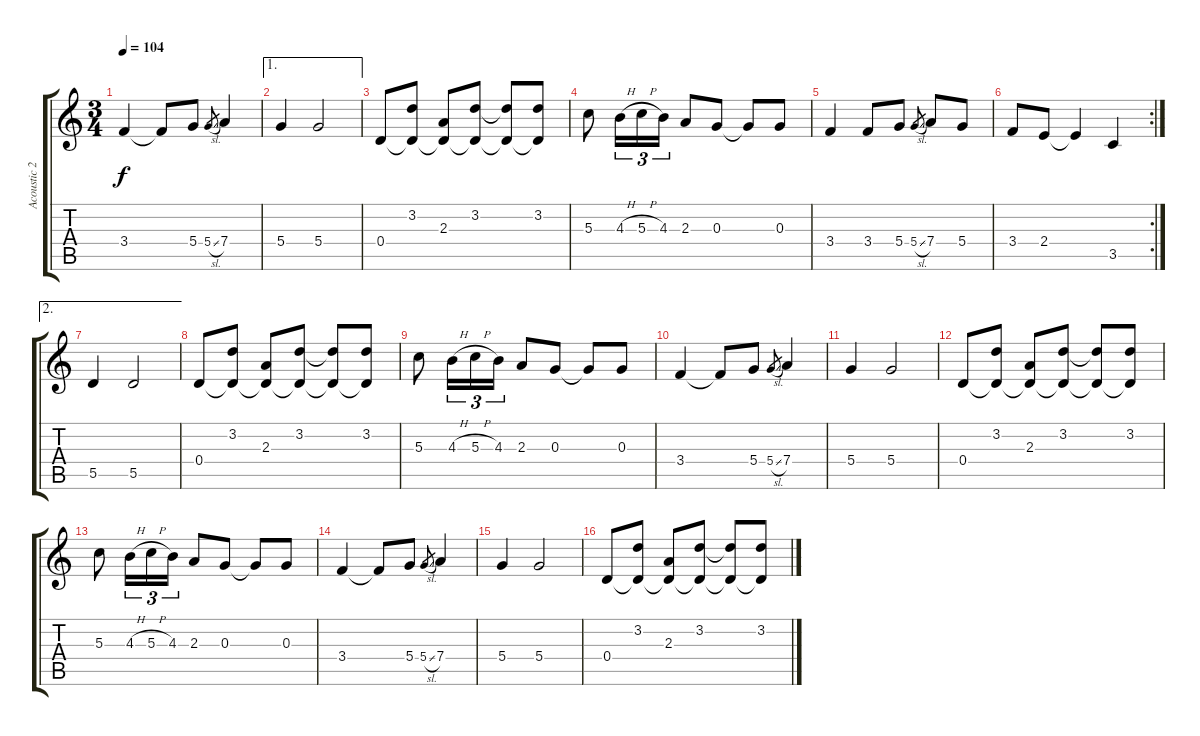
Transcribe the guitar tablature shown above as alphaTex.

\track ("Acoustic 2" "Acoustic 2") {instrument acousticguitarsteel}
\staff {score tabs}
\tuning (E4 B3 G3 D3 A2 E2) {hide}
\ts (3 4)
\tempo 104
\clef g2
\ks c
3.4.4{dy f} 3.4{t}.8 5.4.8 5.4{sl}.8{gr} 7.4.4 |
\ae 1
5.4.4 5.4.2 |
0.4.8 (3.2 0.4{t}).8 (2.3 0.4{t}).8 (3.2 0.4{t}).8 (3.2{t} 0.4{t}).8 (3.2 0.4{t}).8 |
5.3.8 4.3{h}.16{tu (3 2)} 5.3{h}.16{tu (3 2)} 4.3.16{tu (3 2)} 2.3.8 0.3.8 0.3{t}.8 0.3.8 |
3.4.4 3.4.8 5.4.8 5.4{sl}.8{gr} 7.4.8 5.4.8 |
\rc 2
3.4.8 2.4.8 2.4{t}.4 3.5.4 |
\ae 2
5.5.4 5.5.2 |
0.4.8 (3.2 0.4{t}).8 (2.3 0.4{t}).8 (3.2 0.4{t}).8 (3.2{t} 0.4{t}).8 (3.2 0.4{t}).8 |
5.3.8 4.3{h}.16{tu (3 2)} 5.3{h}.16{tu (3 2)} 4.3.16{tu (3 2)} 2.3.8 0.3.8 0.3{t}.8 0.3.8 |
3.4.4 3.4{t}.8 5.4.8 5.4{sl}.8{gr} 7.4.4 |
5.4.4 5.4.2 |
0.4.8 (3.2 0.4{t}).8 (2.3 0.4{t}).8 (3.2 0.4{t}).8 (3.2{t} 0.4{t}).8 (3.2 0.4{t}).8 |
5.3.8 4.3{h}.16{tu (3 2)} 5.3{h}.16{tu (3 2)} 4.3.16{tu (3 2)} 2.3.8 0.3.8 0.3{t}.8 0.3.8 |
3.4.4 3.4{t}.8 5.4.8 5.4{sl}.8{gr} 7.4.4 |
5.4.4 5.4.2 |
0.4.8 (3.2 0.4{t}).8 (2.3 0.4{t}).8 (3.2 0.4{t}).8 (3.2{t} 0.4{t}).8 (3.2 0.4{t}).8
